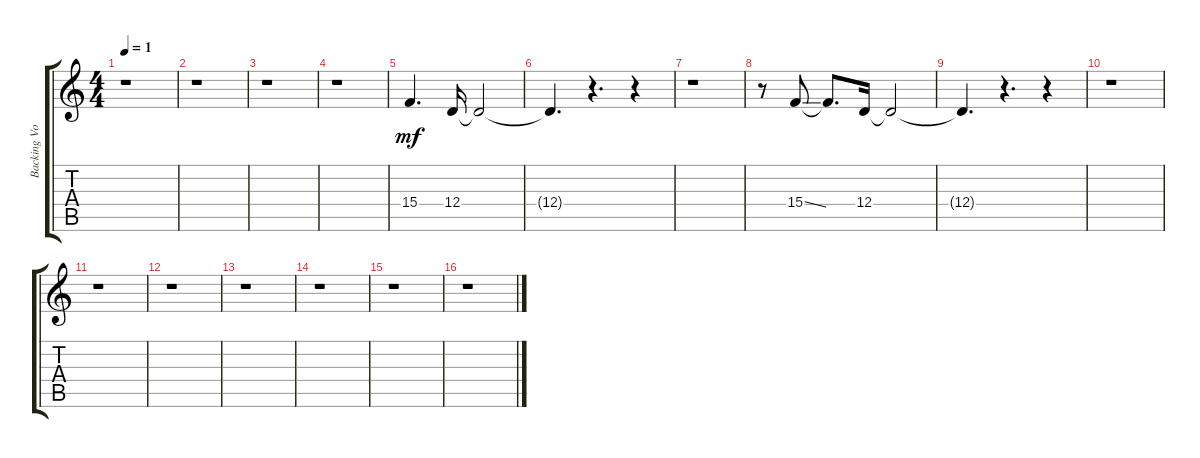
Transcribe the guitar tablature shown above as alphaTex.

\track ("Backing Vocal" "Backing Vo") {instrument lead6voice}
\staff {score tabs}
\tuning (E4 B3 G3 D3 A2 E2) {hide}
\ts (4 4)
\tempo 1
\clef g2
\ks c
r.1{dy mf} |
r.1 |
r.1 |
r.1 |
15.4.4{d} 12.4.16 12.4{t}.2 |
12.4{t}.4{d} r.4{d} r.4 |
r.1 |
r.8 15.4{ss}.8 15.4{t}.8{d} 12.4.16 12.4{t}.2 |
12.4{t}.4{d} r.4{d} r.4 |
r.1 |
r.1 |
r.1 |
r.1 |
r.1 |
r.1 |
r.1
